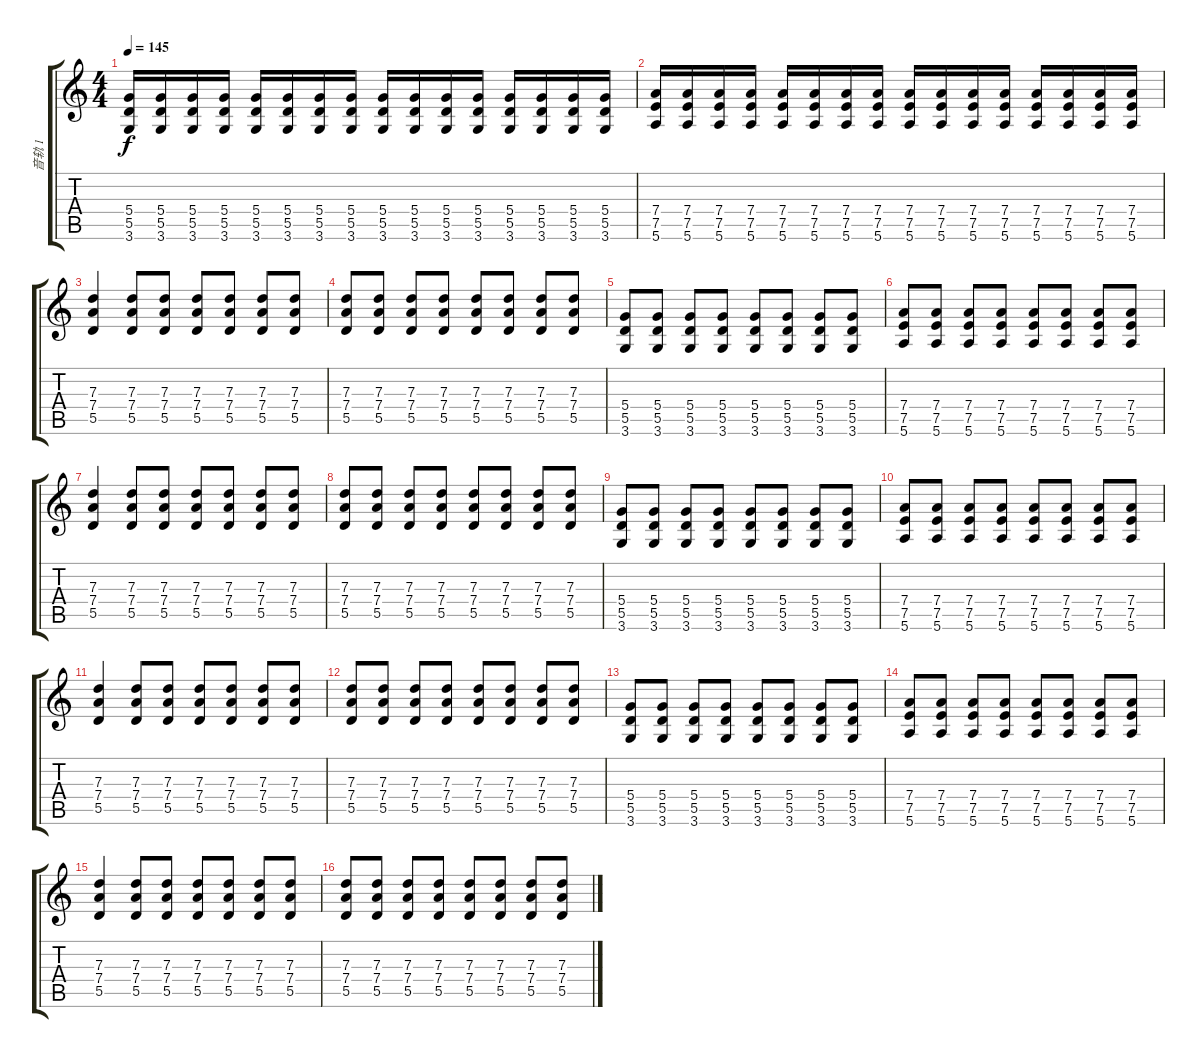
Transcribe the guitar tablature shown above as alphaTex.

\track ("音轨 1" "音轨 1") {instrument overdrivenguitar}
\staff {score tabs}
\tuning (E4 B3 G3 D3 A2 E2) {hide}
\ts (4 4)
\tempo 145
\clef g2
\ks c
(5.4 5.5 3.6).16{dy f} (5.4 5.5 3.6).16 (5.4 5.5 3.6).16 (5.4 5.5 3.6).16 (5.4 5.5 3.6).16 (5.4 5.5 3.6).16 (5.4 5.5 3.6).16 (5.4 5.5 3.6).16 (5.4 5.5 3.6).16 (5.4 5.5 3.6).16 (5.4 5.5 3.6).16 (5.4 5.5 3.6).16 (5.4 5.5 3.6).16 (5.4 5.5 3.6).16 (5.4 5.5 3.6).16 (5.4 5.5 3.6).16 |
(7.4 7.5 5.6).16 (7.4 7.5 5.6).16 (7.4 7.5 5.6).16 (7.4 7.5 5.6).16 (7.4 7.5 5.6).16 (7.4 7.5 5.6).16 (7.4 7.5 5.6).16 (7.4 7.5 5.6).16 (7.4 7.5 5.6).16 (7.4 7.5 5.6).16 (7.4 7.5 5.6).16 (7.4 7.5 5.6).16 (7.4 7.5 5.6).16 (7.4 7.5 5.6).16 (7.4 7.5 5.6).16 (7.4 7.5 5.6).16 |
(7.3 7.4 5.5).4 (7.3 7.4 5.5).8 (7.3 7.4 5.5).8 (7.3 7.4 5.5).8 (7.3 7.4 5.5).8 (7.3 7.4 5.5).8 (7.3 7.4 5.5).8 |
(7.3 7.4 5.5).8 (7.3 7.4 5.5).8 (7.3 7.4 5.5).8 (7.3 7.4 5.5).8 (7.3 7.4 5.5).8 (7.3 7.4 5.5).8 (7.3 7.4 5.5).8 (7.3 7.4 5.5).8 |
(5.4 5.5 3.6).8 (5.4 5.5 3.6).8 (5.4 5.5 3.6).8 (5.4 5.5 3.6).8 (5.4 5.5 3.6).8 (5.4 5.5 3.6).8 (5.4 5.5 3.6).8 (5.4 5.5 3.6).8 |
(7.4 7.5 5.6).8 (7.4 7.5 5.6).8 (7.4 7.5 5.6).8 (7.4 7.5 5.6).8 (7.4 7.5 5.6).8 (7.4 7.5 5.6).8 (7.4 7.5 5.6).8 (7.4 7.5 5.6).8 |
(7.3 7.4 5.5).4 (7.3 7.4 5.5).8 (7.3 7.4 5.5).8 (7.3 7.4 5.5).8 (7.3 7.4 5.5).8 (7.3 7.4 5.5).8 (7.3 7.4 5.5).8 |
(7.3 7.4 5.5).8 (7.3 7.4 5.5).8 (7.3 7.4 5.5).8 (7.3 7.4 5.5).8 (7.3 7.4 5.5).8 (7.3 7.4 5.5).8 (7.3 7.4 5.5).8 (7.3 7.4 5.5).8 |
(5.4 5.5 3.6).8 (5.4 5.5 3.6).8 (5.4 5.5 3.6).8 (5.4 5.5 3.6).8 (5.4 5.5 3.6).8 (5.4 5.5 3.6).8 (5.4 5.5 3.6).8 (5.4 5.5 3.6).8 |
(7.4 7.5 5.6).8 (7.4 7.5 5.6).8 (7.4 7.5 5.6).8 (7.4 7.5 5.6).8 (7.4 7.5 5.6).8 (7.4 7.5 5.6).8 (7.4 7.5 5.6).8 (7.4 7.5 5.6).8 |
(7.3 7.4 5.5).4 (7.3 7.4 5.5).8 (7.3 7.4 5.5).8 (7.3 7.4 5.5).8 (7.3 7.4 5.5).8 (7.3 7.4 5.5).8 (7.3 7.4 5.5).8 |
(7.3 7.4 5.5).8 (7.3 7.4 5.5).8 (7.3 7.4 5.5).8 (7.3 7.4 5.5).8 (7.3 7.4 5.5).8 (7.3 7.4 5.5).8 (7.3 7.4 5.5).8 (7.3 7.4 5.5).8 |
(5.4 5.5 3.6).8 (5.4 5.5 3.6).8 (5.4 5.5 3.6).8 (5.4 5.5 3.6).8 (5.4 5.5 3.6).8 (5.4 5.5 3.6).8 (5.4 5.5 3.6).8 (5.4 5.5 3.6).8 |
(7.4 7.5 5.6).8 (7.4 7.5 5.6).8 (7.4 7.5 5.6).8 (7.4 7.5 5.6).8 (7.4 7.5 5.6).8 (7.4 7.5 5.6).8 (7.4 7.5 5.6).8 (7.4 7.5 5.6).8 |
(7.3 7.4 5.5).4 (7.3 7.4 5.5).8 (7.3 7.4 5.5).8 (7.3 7.4 5.5).8 (7.3 7.4 5.5).8 (7.3 7.4 5.5).8 (7.3 7.4 5.5).8 |
(7.3 7.4 5.5).8 (7.3 7.4 5.5).8 (7.3 7.4 5.5).8 (7.3 7.4 5.5).8 (7.3 7.4 5.5).8 (7.3 7.4 5.5).8 (7.3 7.4 5.5).8 (7.3 7.4 5.5).8
